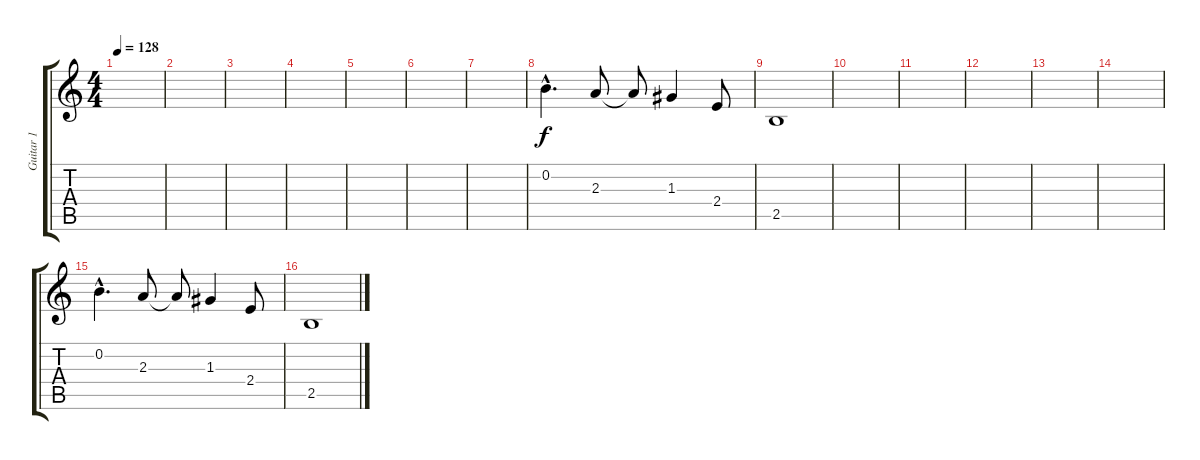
\track ("Guitar 1" "Guitar 1") {instrument electricguitarclean}
\staff {score tabs}
\tuning (E4 B3 G3 D3 A2 E2) {hide}
\ts (4 4)
\tempo 128
\clef g2
\ks c
|
|
|
|
|
|
|
0.2{hac}.4{d} 2.3.8 2.3{t}.8 1.3.4 2.4.8 |
2.5.1 |
|
|
|
|
|
0.2{hac}.4{d} 2.3.8 2.3{t}.8 1.3.4 2.4.8 |
2.5.1
